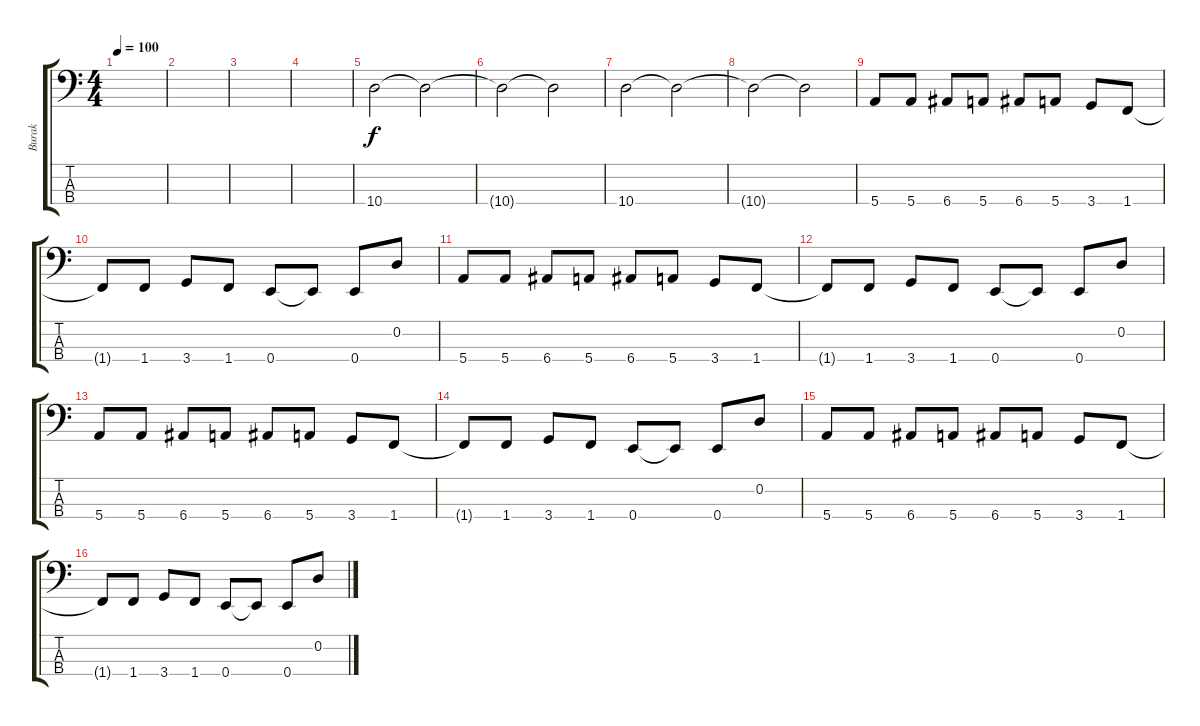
\track ("Burak" "Burak") {instrument electricbassfinger}
\staff {score tabs}
\tuning (G2 D2 A1 E1) {hide}
\ts (4 4)
\tempo 100
\clef f4
\ks c
|
|
|
|
10.4.2 10.4{t}.2 |
10.4{t}.2 10.4{t}.2 |
10.4.2 10.4{t}.2 |
10.4{t}.2 10.4{t}.2 |
5.4.8 5.4.8 6.4.8 5.4.8 6.4.8 5.4.8 3.4.8 1.4.8 |
1.4{t}.8 1.4.8 3.4.8 1.4.8 0.4.8 0.4{t}.8 0.4.8 0.2.8 |
5.4.8 5.4.8 6.4.8 5.4.8 6.4.8 5.4.8 3.4.8 1.4.8 |
1.4{t}.8 1.4.8 3.4.8 1.4.8 0.4.8 0.4{t}.8 0.4.8 0.2.8 |
5.4.8 5.4.8 6.4.8 5.4.8 6.4.8 5.4.8 3.4.8 1.4.8 |
1.4{t}.8 1.4.8 3.4.8 1.4.8 0.4.8 0.4{t}.8 0.4.8 0.2.8 |
5.4.8 5.4.8 6.4.8 5.4.8 6.4.8 5.4.8 3.4.8 1.4.8 |
1.4{t}.8 1.4.8 3.4.8 1.4.8 0.4.8 0.4{t}.8 0.4.8 0.2.8
